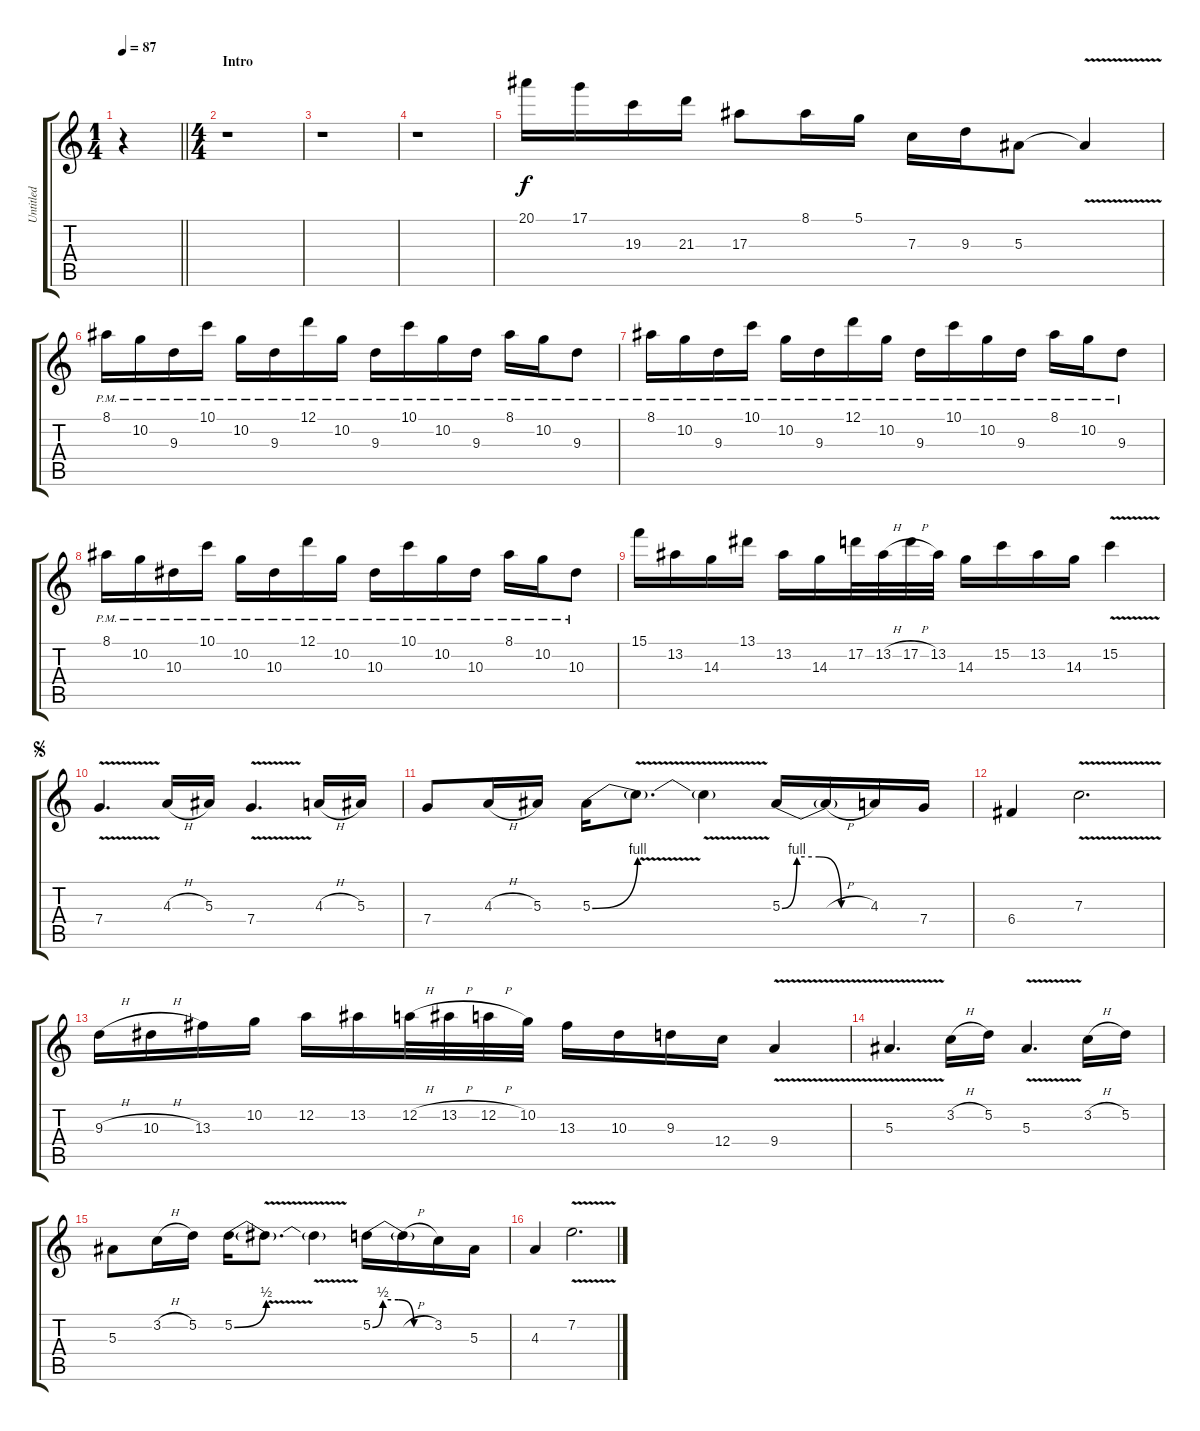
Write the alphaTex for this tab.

\track ("Untitled" "Untitled") {instrument distortionguitar}
\staff {score tabs}
\tuning (D4 A3 F3 C3 G2 D2) {hide}
\ts (1 4)
\tempo 87
\clef g2
\barLineRight lightlight
\ks c
r.4{dy f instrument distortionguitar} |
\ts (4 4)
\section ("" "Intro")
r.1 |
r.1 |
r.1 |
20.1.16 17.1.16 19.3.16 21.3.16 17.3.8 8.1.16 5.1.16 7.3.16 9.3.16 5.3.8 5.3{v t}.4 |
8.1{pm}.16 10.2{pm}.16 9.3{pm}.16 10.1{pm}.16 10.2{pm}.16 9.3{pm}.16 12.1{pm}.16 10.2{pm}.16 9.3{pm}.16 10.1{pm}.16 10.2{pm}.16 9.3{pm}.16 8.1{pm}.16 10.2{pm}.16 9.3{pm}.8 |
8.1{pm}.16 10.2{pm}.16 9.3{pm}.16 10.1{pm}.16 10.2{pm}.16 9.3{pm}.16 12.1{pm}.16 10.2{pm}.16 9.3{pm}.16 10.1{pm}.16 10.2{pm}.16 9.3{pm}.16 8.1{pm}.16 10.2{pm}.16 9.3{pm}.8 |
8.1{pm}.16 10.2{pm}.16 10.3{pm}.16 10.1{pm}.16 10.2{pm}.16 10.3{pm}.16 12.1{pm}.16 10.2{pm}.16 10.3{pm}.16 10.1{pm}.16 10.2{pm}.16 10.3{pm}.16 8.1{pm}.16 10.2{pm}.16 10.3{pm}.8 |
15.1.16 13.2.16 14.3.16 13.1.16 13.2.16 14.3.16 17.2.32 13.2{h}.32 17.2{h}.32 13.2.32 14.3.16 15.2.16 13.2.16 14.3.16 15.2{v}.4 |
\jump segno
7.4{v}.4{d} 4.3{h}.16 5.3.16 7.4{v}.4{d} 4.3{h}.16 5.3.16 |
7.4.8 4.3{h}.16 5.3.16 5.3{be (bend 0 0 60 4)}.16 5.3{v t}.8{d} 5.3{v t}.4 5.3{be (custom 0 0 10 4 25 4 40 0 60 0)}.16 5.3{h t}.16 4.3.16 7.4.16 |
6.4.4 7.3{v}.2{d} |
9.3{h}.16 10.3{h}.16 13.3.16 10.2.16 12.2.16 13.2.16 12.2{h}.32 13.2{h}.32 12.2{h}.32 10.2.32 13.3.16 10.3.16 9.3.16 12.4.16 9.4{v}.4 |
5.3{v}.4{d} 3.2{h}.16 5.2.16 5.3{v}.4{d} 3.2{h}.16 5.2.16 |
5.3.8 3.2{h}.16 5.2.16 5.2{be (bend 0 0 60 2)}.16 5.2{v t}.8{d} 5.2{v t}.4 5.2{be (custom 0 0 10 2 25 2 40 0 60 0)}.16 5.2{h t}.16 3.2.16 5.3.16 |
4.3.4 7.2{v}.2{d}
